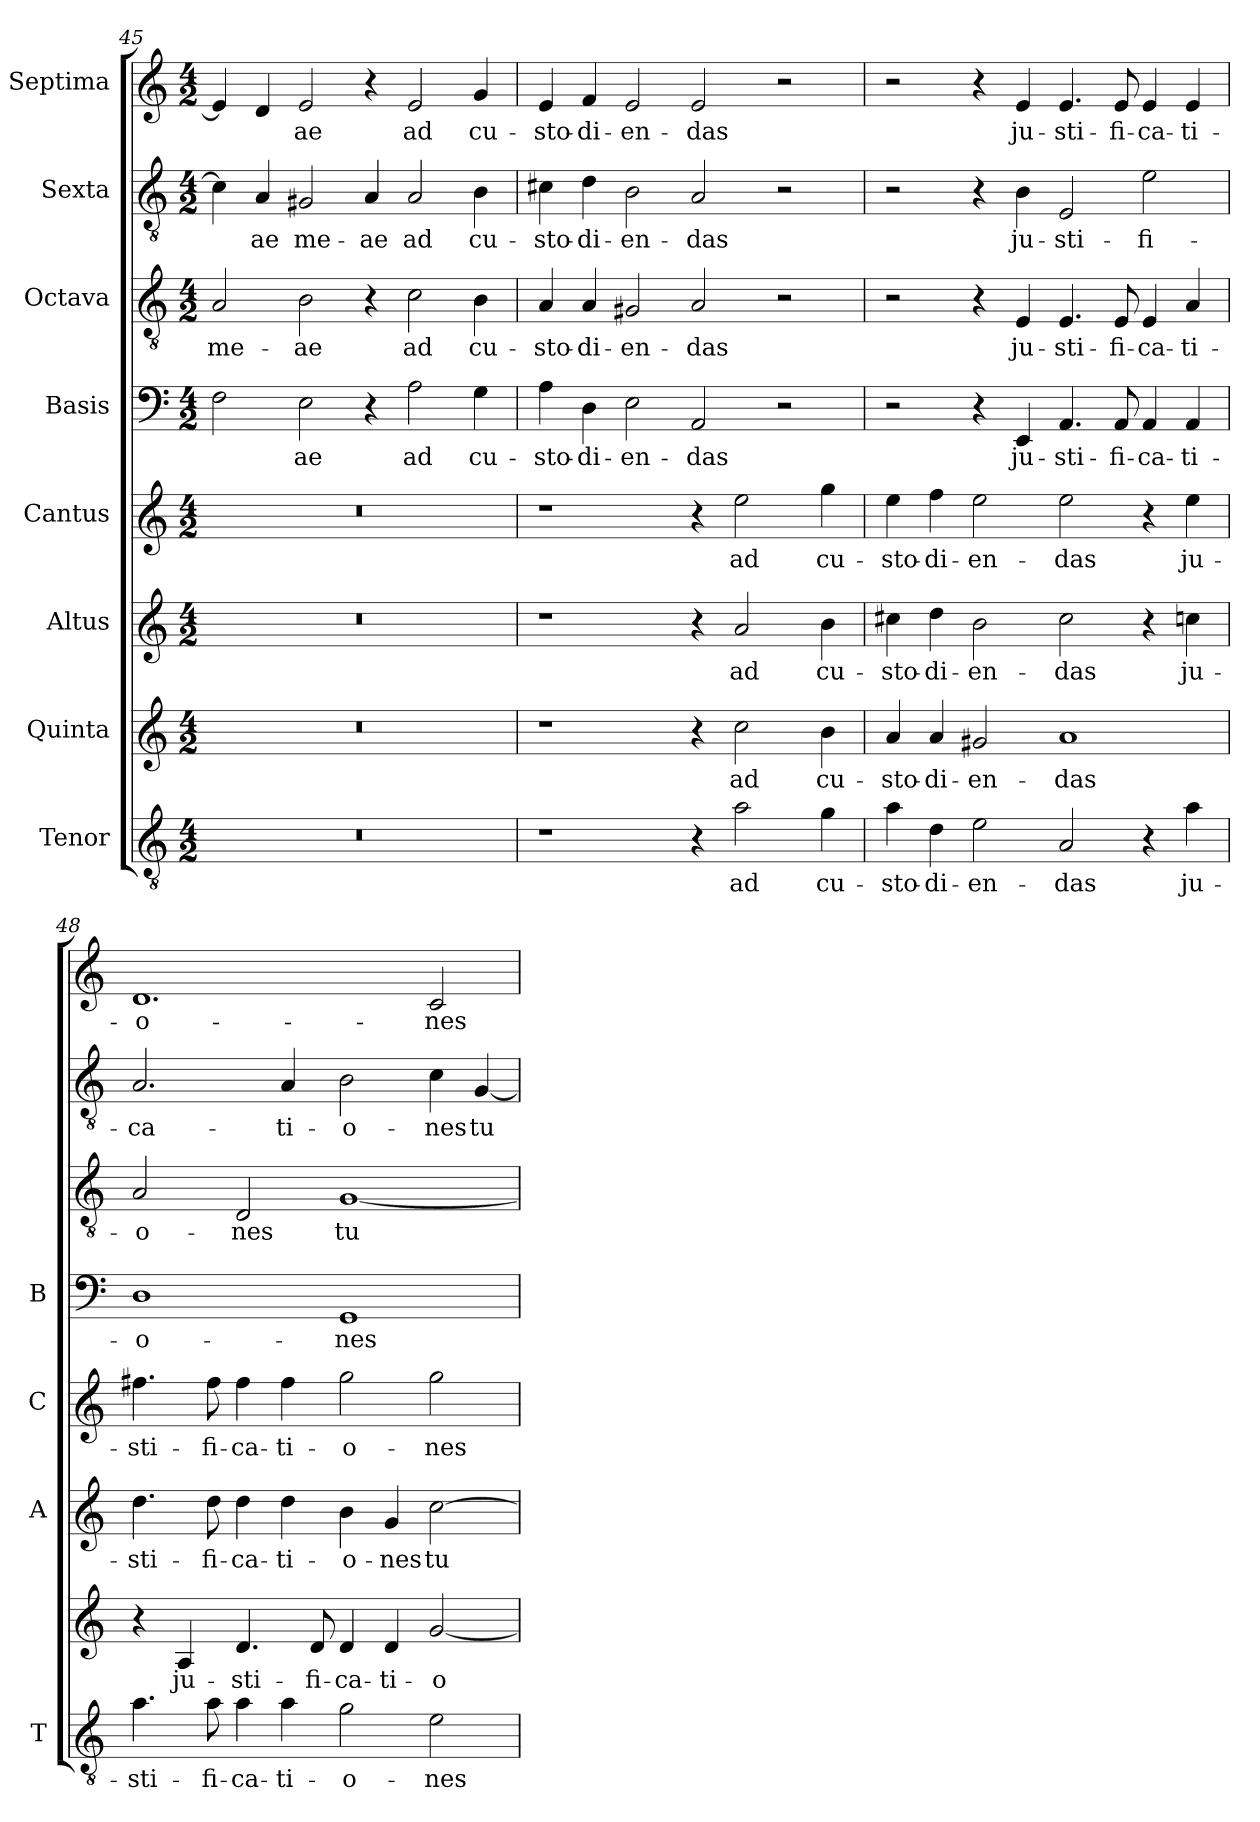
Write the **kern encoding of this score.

**kern	**text	**kern	**text	**kern	**text	**kern	**text	**kern	**text	**kern	**text	**kern	**text	**kern	**text
*part8	*part8	*part7	*part7	*part6	*part6	*part5	*part5	*part4	*part4	*part3	*part3	*part2	*part2	*part1	*part1
*staff8	*staff8	*staff7	*staff7	*staff6	*staff6	*staff5	*staff5	*staff4	*staff4	*staff3	*staff3	*staff2	*staff2	*staff1	*staff1
*I"Tenor	*	*I"Quinta	*	*I"Altus	*	*I"Cantus	*	*I"Basis	*	*I"Octava	*	*I"Sexta	*	*I"Septima	*
*I'T	*	*	*	*I'A	*	*I'C	*	*I'B	*	*	*	*	*	*	*
!!LO:LB:g=z
*clefGv2	*	*clefG2	*	*clefG2	*	*clefG2	*	*clefF4	*	*clefGv2	*	*clefGv2	*	*clefG2	*
*k[]	*	*k[]	*	*k[]	*	*k[]	*	*k[]	*	*k[]	*	*k[]	*	*k[]	*
*C:	*	*C:	*	*C:	*	*C:	*	*C:	*	*C:	*	*C:	*	*C:	*
*M4/2	*	*M4/2	*	*M4/2	*	*M4/2	*	*M4/2	*	*M4/2	*	*M4/2	*	*M4/2	*
=45	=45	=45	=45	=45	=45	=45	=45	=45	=45	=45	=45	=45	=45	=45	=45
!	!	!	!	!	!	!	!	!	!	!	!LO:LY:b	!	!	!	!
0r	.	0r	.	0r	.	0r	.	2F\	.	2A/	me-	4c\]	.	4e/]	.
!	!	!	!	!	!	!	!	!	!	!	!	!	!LO:LY:b	!	!
.	.	.	.	.	.	.	.	.	.	.	.	4A/	-ae	4d/	.
!	!	!	!	!	!	!	!	!	!LO:LY:b	!	!LO:LY:b	!	!LO:LY:b	!	!LO:LY:b
.	.	.	.	.	.	.	.	2E\	-ae	2B\	-ae	2G#X/	me-	2e/	-ae
!	!	!	!	!	!	!	!	!	!	!	!	!	!LO:LY:b	!	!
.	.	.	.	.	.	.	.	4r	.	4r	.	4A/	-ae	4r	.
!	!	!	!	!	!	!	!	!	!LO:LY:b	!	!LO:LY:b	!	!LO:LY:b	!	!LO:LY:b
.	.	.	.	.	.	.	.	2A\	ad	2c\	ad	2A/	ad	2e/	ad
!	!	!	!	!	!	!	!	!	!LO:LY:b	!	!LO:LY:b	!	!LO:LY:b	!	!LO:LY:b
.	.	.	.	.	.	.	.	4G\	cu-	4B\	cu-	4B\	cu-	4g/	cu-
=46	=46	=46	=46	=46	=46	=46	=46	=46	=46	=46	=46	=46	=46	=46	=46
!	!	!	!	!	!	!	!	!	!LO:LY:b	!	!LO:LY:b	!	!LO:LY:b	!	!LO:LY:b
1r	.	1r	.	1r	.	1r	.	4A\	-sto-	4A/	-sto-	4c#X\	-sto-	4e/	-sto-
!	!	!	!	!	!	!	!	!	!LO:LY:b	!	!LO:LY:b	!	!LO:LY:b	!	!LO:LY:b
.	.	.	.	.	.	.	.	4D\	-di-	4A/	-di-	4d\	-di-	4f/	-di-
!	!	!	!	!	!	!	!	!	!LO:LY:b	!	!LO:LY:b	!	!LO:LY:b	!	!LO:LY:b
.	.	.	.	.	.	.	.	2E\	-en-	2G#X/	-en-	2B\	-en-	2e/	-en-
!	!	!	!	!	!	!	!	!	!LO:LY:b	!	!LO:LY:b	!	!LO:LY:b	!	!LO:LY:b
4r	.	4r	.	4r	.	4r	.	2AA/	-das	2A/	-das	2A/	-das	2e/	-das
!	!LO:LY:b	!	!LO:LY:b	!	!LO:LY:b	!	!LO:LY:b	!	!	!	!	!	!	!	!
2a\	ad	2cc\	ad	2a/	ad	2ee\	ad	.	.	.	.	.	.	.	.
.	.	.	.	.	.	.	.	2r	.	2r	.	2r	.	2r	.
!	!LO:LY:b	!	!LO:LY:b	!	!LO:LY:b	!	!LO:LY:b	!	!	!	!	!	!	!	!
4g\	cu-	4b\	cu-	4b\	cu-	4gg\	cu-	.	.	.	.	.	.	.	.
=47	=47	=47	=47	=47	=47	=47	=47	=47	=47	=47	=47	=47	=47	=47	=47
!	!LO:LY:b	!	!LO:LY:b	!	!LO:LY:b	!	!LO:LY:b	!	!	!	!	!	!	!	!
4a\	-sto-	4a/	-sto-	4cc#X\	-sto-	4ee\	-sto-	2r	.	2r	.	2r	.	2r	.
!	!LO:LY:b	!	!LO:LY:b	!	!LO:LY:b	!	!LO:LY:b	!	!	!	!	!	!	!	!
4d\	-di-	4a/	-di-	4dd\	-di-	4ff\	-di-	.	.	.	.	.	.	.	.
!	!LO:LY:b	!	!LO:LY:b	!	!LO:LY:b	!	!LO:LY:b	!	!	!	!	!	!	!	!
2e\	-en-	2g#X/	-en-	2b\	-en-	2ee\	-en-	4r	.	4r	.	4r	.	4r	.
!	!	!	!	!	!	!	!	!	!LO:LY:b	!	!LO:LY:b	!	!LO:LY:b	!	!LO:LY:b
.	.	.	.	.	.	.	.	4EE/	ju-	4E/	ju-	4B\	ju-	4e/	ju-
!	!LO:LY:b	!	!LO:LY:b	!	!LO:LY:b	!	!LO:LY:b	!	!LO:LY:b	!	!LO:LY:b	!	!LO:LY:b	!	!LO:LY:b
2A/	-das	1a	-das	2cc#\	-das	2ee\	-das	4.AA/	-sti-	4.E/	-sti-	2E/	-sti-	4.e/	-sti-
!	!	!	!	!	!	!	!	!	!LO:LY:b	!	!LO:LY:b	!	!	!	!LO:LY:b
.	.	.	.	.	.	.	.	8AA/	-fi-	8E/	-fi-	.	.	8e/	-fi-
!	!	!	!	!	!	!	!	!	!LO:LY:b	!	!LO:LY:b	!	!LO:LY:b	!	!LO:LY:b
4r	.	.	.	4r	.	4r	.	4AA/	-ca-	4E/	-ca-	2e\	-fi-	4e/	-ca-
!	!LO:LY:b	!	!	!	!LO:LY:b	!	!LO:LY:b	!	!LO:LY:b	!	!LO:LY:b	!	!	!	!LO:LY:b
4a\	ju-	.	.	4ccn\	ju-	4ee\	ju-	4AA/	-ti-	4A/	-ti-	.	.	4e/	-ti-
=48	=48	=48	=48	=48	=48	=48	=48	=48	=48	=48	=48	=48	=48	=48	=48
!	!LO:LY:b	!	!	!	!LO:LY:b	!	!LO:LY:b	!	!LO:LY:b	!	!LO:LY:b	!	!LO:LY:b	!	!LO:LY:b
4.a\	-sti-	4r	.	4.dd\	-sti-	4.ff#X\	-sti-	1D	-o-	2A/	-o-	2.A/	-ca-	1.d	-o-
!	!	!	!LO:LY:b	!	!	!	!	!	!	!	!	!	!	!	!
.	.	4A/	ju-	.	.	.	.	.	.	.	.	.	.	.	.
!	!LO:LY:b	!	!	!	!LO:LY:b	!	!LO:LY:b	!	!	!	!	!	!	!	!
8a\	-fi-	.	.	8dd\	-fi-	8ff#\	-fi-	.	.	.	.	.	.	.	.
!	!LO:LY:b	!	!LO:LY:b	!	!LO:LY:b	!	!LO:LY:b	!	!	!	!LO:LY:b	!	!	!	!
4a\	-ca-	4.d/	-sti-	4dd\	-ca-	4ff#\	-ca-	.	.	2D/	-nes	.	.	.	.
!	!LO:LY:b	!	!	!	!LO:LY:b	!	!LO:LY:b	!	!	!	!	!	!LO:LY:b	!	!
4a\	-ti-	.	.	4dd\	-ti-	4ff#\	-ti-	.	.	.	.	4A/	-ti-	.	.
!	!	!	!LO:LY:b	!	!	!	!	!	!	!	!	!	!	!	!
.	.	8d/	-fi-	.	.	.	.	.	.	.	.	.	.	.	.
!	!LO:LY:b	!	!LO:LY:b	!	!LO:LY:b	!	!LO:LY:b	!	!LO:LY:b	!	!LO:LY:b	!	!LO:LY:b	!	!
2g\	-o-	4d/	-ca-	4b\	-o-	2gg\	-o-	1GG	-nes	[1G	tu-	2B\	-o-	.	.
!	!	!	!LO:LY:b	!	!LO:LY:b	!	!	!	!	!	!	!	!	!	!
.	.	4d/	-ti-	4g/	-nes	.	.	.	.	.	.	.	.	.	.
!	!LO:LY:b	!	!LO:LY:b	!	!LO:LY:b	!	!LO:LY:b	!	!	!	!	!	!LO:LY:b	!	!LO:LY:b
2e\	-nes	[2g/	-o-	[2cc\	tu-	2gg\	-nes	.	.	.	.	4c\	-nes	2c/	-nes
!	!	!	!	!	!	!	!	!	!	!	!	!	!LO:LY:b	!	!
.	.	.	.	.	.	.	.	.	.	.	.	[4G/	tu-	.	.
=	=	=	=	=	=	=	=	=	=	=	=	=	=	=	=
*-	*-	*-	*-	*-	*-	*-	*-	*-	*-	*-	*-	*-	*-	*-	*-
